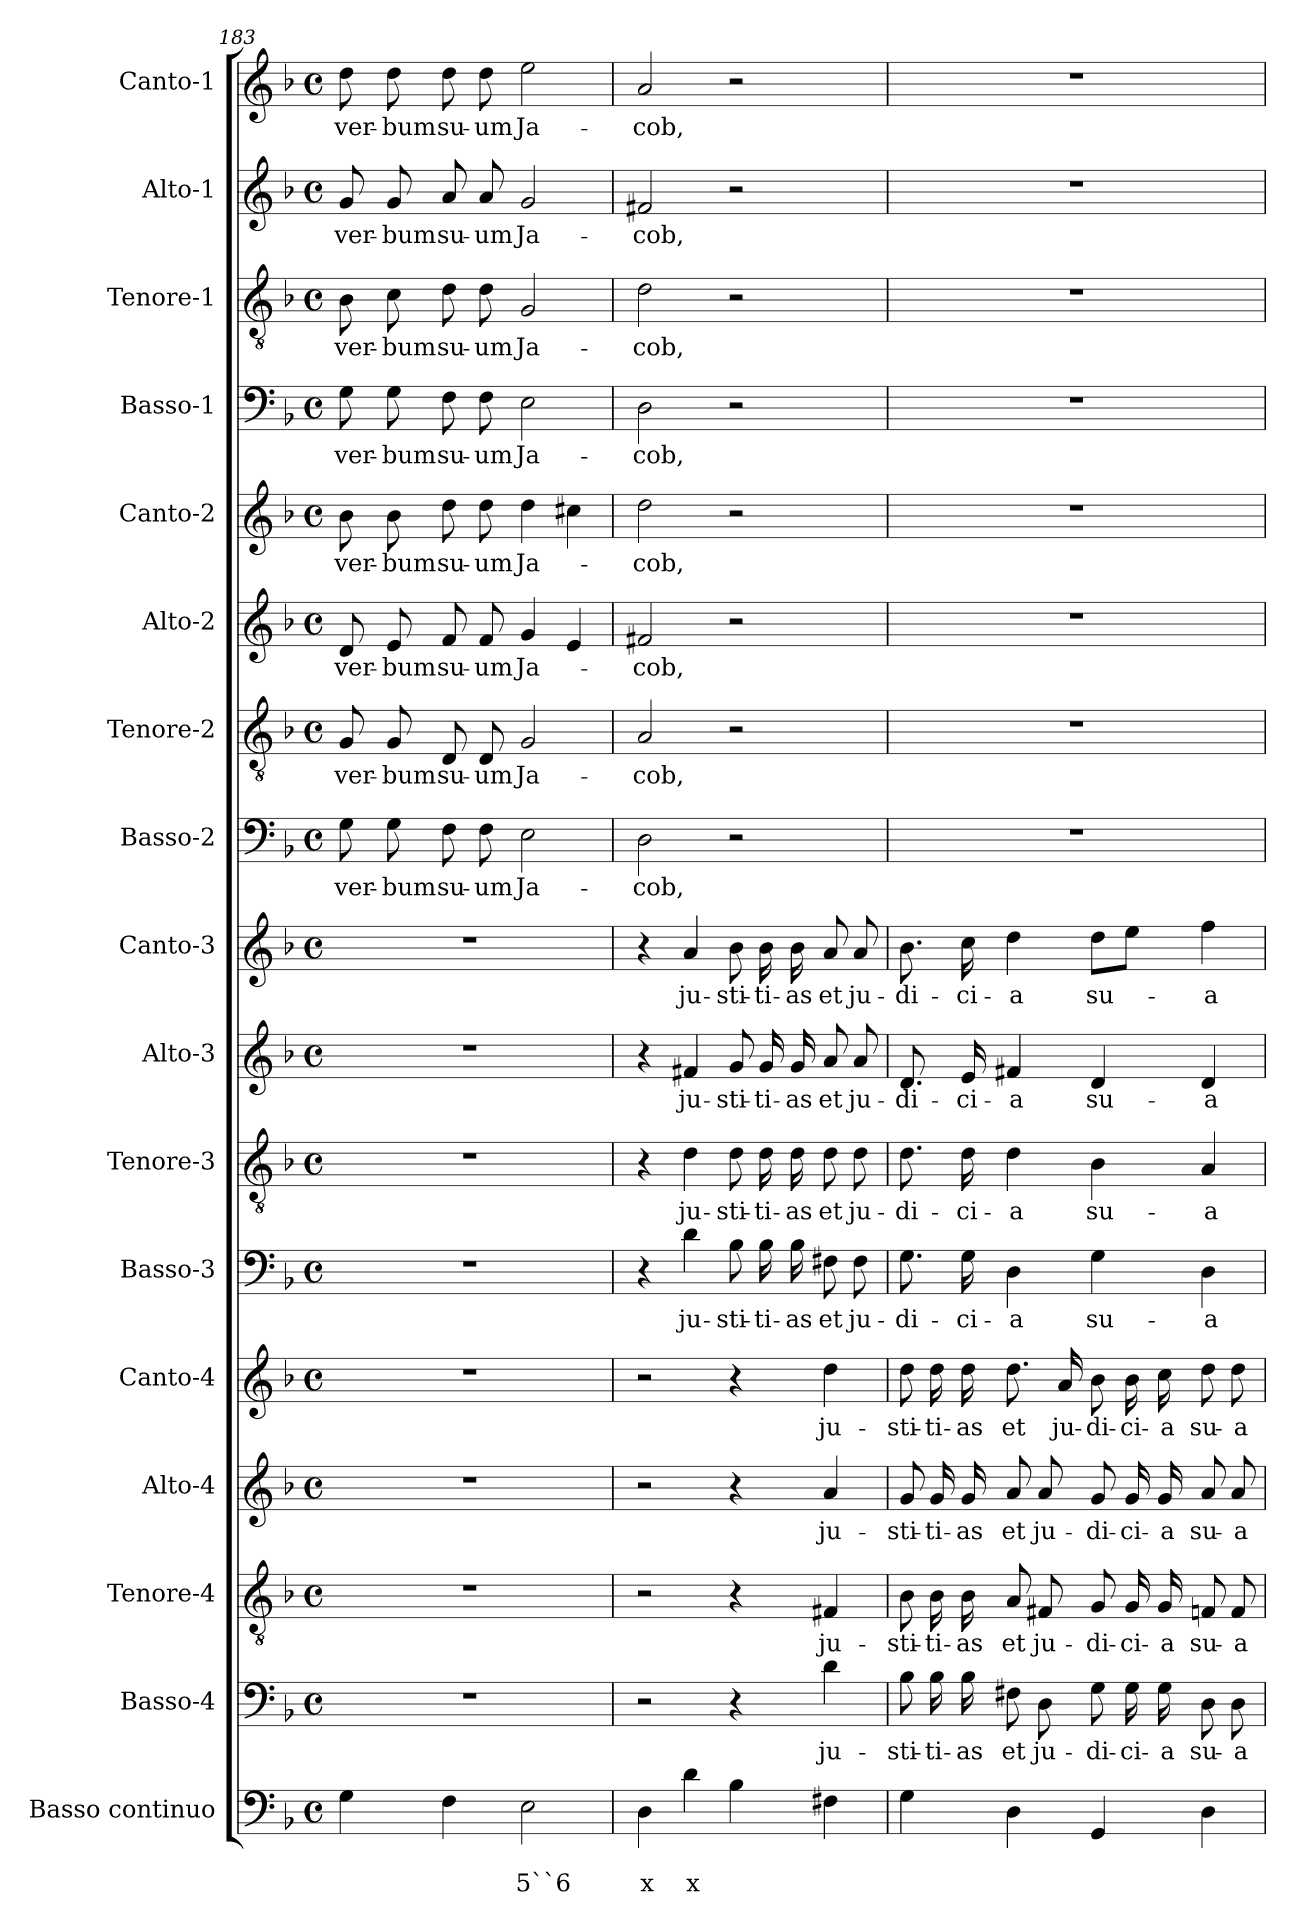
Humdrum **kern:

**kern	**text	**text	**kern	**text	**kern	**text	**kern	**text	**kern	**text	**kern	**text	**kern	**text	**kern	**text	**kern	**text	**kern	**text	**kern	**text	**kern	**text	**kern	**text	**kern	**text	**kern	**text	**kern	**text	**kern	**text
*part17	*part17	*part17	*part16	*part16	*part15	*part15	*part14	*part14	*part13	*part13	*part12	*part12	*part11	*part11	*part10	*part10	*part9	*part9	*part8	*part8	*part7	*part7	*part6	*part6	*part5	*part5	*part4	*part4	*part3	*part3	*part2	*part2	*part1	*part1
*staff17	*staff17	*staff17	*staff16	*staff16	*staff15	*staff15	*staff14	*staff14	*staff13	*staff13	*staff12	*staff12	*staff11	*staff11	*staff10	*staff10	*staff9	*staff9	*staff8	*staff8	*staff7	*staff7	*staff6	*staff6	*staff5	*staff5	*staff4	*staff4	*staff3	*staff3	*staff2	*staff2	*staff1	*staff1
*I"Basso continuo	*	*	*I"Basso-4	*	*I"Tenore-4	*	*I"Alto-4	*	*I"Canto-4	*	*I"Basso-3	*	*I"Tenore-3	*	*I"Alto-3	*	*I"Canto-3	*	*I"Basso-2	*	*I"Tenore-2	*	*I"Alto-2	*	*I"Canto-2	*	*I"Basso-1	*	*I"Tenore-1	*	*I"Alto-1	*	*I"Canto-1	*
*I'BC	*	*	*I'B4	*	*I'T4	*	*I'A4	*	*I'C4	*	*I'B3	*	*I'T3	*	*I'A3	*	*I'C3	*	*I'B2	*	*I'T2	*	*I'A2	*	*I'C2	*	*I'B1	*	*I'T1	*	*I'A1	*	*I'C1	*
*clefF4	*	*	*clefF4	*	*clefGv2	*	*clefG2	*	*clefG2	*	*clefF4	*	*clefGv2	*	*clefG2	*	*clefG2	*	*clefF4	*	*clefGv2	*	*clefG2	*	*clefG2	*	*clefF4	*	*clefGv2	*	*clefG2	*	*clefG2	*
*k[b-]	*	*	*k[b-]	*	*k[b-]	*	*k[b-]	*	*k[b-]	*	*k[b-]	*	*k[b-]	*	*k[b-]	*	*k[b-]	*	*k[b-]	*	*k[b-]	*	*k[b-]	*	*k[b-]	*	*k[b-]	*	*k[b-]	*	*k[b-]	*	*k[b-]	*
*F:	*	*	*F:	*	*F:	*	*F:	*	*F:	*	*F:	*	*F:	*	*F:	*	*F:	*	*F:	*	*F:	*	*F:	*	*F:	*	*F:	*	*F:	*	*F:	*	*F:	*
*M4/4	*	*	*M4/4	*	*M4/4	*	*M4/4	*	*M4/4	*	*M4/4	*	*M4/4	*	*M4/4	*	*M4/4	*	*M4/4	*	*M4/4	*	*M4/4	*	*M4/4	*	*M4/4	*	*M4/4	*	*M4/4	*	*M4/4	*
*met(c)	*	*	*met(c)	*	*met(c)	*	*met(c)	*	*met(c)	*	*met(c)	*	*met(c)	*	*met(c)	*	*met(c)	*	*met(c)	*	*met(c)	*	*met(c)	*	*met(c)	*	*met(c)	*	*met(c)	*	*met(c)	*	*met(c)	*
=183	=183	=183	=183	=183	=183	=183	=183	=183	=183	=183	=183	=183	=183	=183	=183	=183	=183	=183	=183	=183	=183	=183	=183	=183	=183	=183	=183	=183	=183	=183	=183	=183	=183	=183
!	!	!	!	!	!	!	!	!	!	!	!	!	!	!	!	!	!	!	!	!LO:LY:b	!	!	!	!	!	!	!	!	!	!	!	!	!	!
!	!	!	!	!	!	!	!	!	!	!	!	!	!	!	!	!	!	!	!	!	!	!LO:LY:b	!	!	!	!	!	!	!	!	!	!	!	!
!	!	!	!	!	!	!	!	!	!	!	!	!	!	!	!	!	!	!	!	!	!	!	!	!LO:LY:b	!	!	!	!	!	!	!	!	!	!
!	!	!	!	!	!	!	!	!	!	!	!	!	!	!	!	!	!	!	!	!	!	!	!	!	!	!LO:LY:b	!	!	!	!	!	!	!	!
!	!	!	!	!	!	!	!	!	!	!	!	!	!	!	!	!	!	!	!	!	!	!	!	!	!	!	!	!LO:LY:b	!	!	!	!	!	!
!	!	!	!	!	!	!	!	!	!	!	!	!	!	!	!	!	!	!	!	!	!	!	!	!	!	!	!	!	!	!LO:LY:b	!	!	!	!
!	!	!	!	!	!	!	!	!	!	!	!	!	!	!	!	!	!	!	!	!	!	!	!	!	!	!	!	!	!	!	!	!LO:LY:b	!	!
!	!	!	!	!	!	!	!	!	!	!	!	!	!	!	!	!	!	!	!	!	!	!	!	!	!	!	!	!	!	!	!	!	!	!LO:LY:b
4G\	.	.	1r	.	1r	.	1r	.	1r	.	1r	.	1r	.	1r	.	1r	.	8G\	ver-	8G/	ver-	8d/	ver-	8b-\	ver-	8G\	ver-	8B-\	ver-	8g/	ver-	8dd\	ver-
!	!	!	!	!	!	!	!	!	!	!	!	!	!	!	!	!	!	!	!	!LO:LY:b	!	!	!	!	!	!	!	!	!	!	!	!	!	!
!	!	!	!	!	!	!	!	!	!	!	!	!	!	!	!	!	!	!	!	!	!	!LO:LY:b	!	!	!	!	!	!	!	!	!	!	!	!
!	!	!	!	!	!	!	!	!	!	!	!	!	!	!	!	!	!	!	!	!	!	!	!	!LO:LY:b	!	!	!	!	!	!	!	!	!	!
!	!	!	!	!	!	!	!	!	!	!	!	!	!	!	!	!	!	!	!	!	!	!	!	!	!	!LO:LY:b	!	!	!	!	!	!	!	!
!	!	!	!	!	!	!	!	!	!	!	!	!	!	!	!	!	!	!	!	!	!	!	!	!	!	!	!	!LO:LY:b	!	!	!	!	!	!
!	!	!	!	!	!	!	!	!	!	!	!	!	!	!	!	!	!	!	!	!	!	!	!	!	!	!	!	!	!	!LO:LY:b	!	!	!	!
!	!	!	!	!	!	!	!	!	!	!	!	!	!	!	!	!	!	!	!	!	!	!	!	!	!	!	!	!	!	!	!	!LO:LY:b	!	!
!	!	!	!	!	!	!	!	!	!	!	!	!	!	!	!	!	!	!	!	!	!	!	!	!	!	!	!	!	!	!	!	!	!	!LO:LY:b
.	.	.	.	.	.	.	.	.	.	.	.	.	.	.	.	.	.	.	8G\	-bum	8G/	-bum	8e/	-bum	8b-\	-bum	8G\	-bum	8c\	-bum	8g/	-bum	8dd\	-bum
!	!	!	!	!	!	!	!	!	!	!	!	!	!	!	!	!	!	!	!	!LO:LY:b	!	!	!	!	!	!	!	!	!	!	!	!	!	!
!	!	!	!	!	!	!	!	!	!	!	!	!	!	!	!	!	!	!	!	!	!	!LO:LY:b	!	!	!	!	!	!	!	!	!	!	!	!
!	!	!	!	!	!	!	!	!	!	!	!	!	!	!	!	!	!	!	!	!	!	!	!	!LO:LY:b	!	!	!	!	!	!	!	!	!	!
!	!	!	!	!	!	!	!	!	!	!	!	!	!	!	!	!	!	!	!	!	!	!	!	!	!	!LO:LY:b	!	!	!	!	!	!	!	!
!	!	!	!	!	!	!	!	!	!	!	!	!	!	!	!	!	!	!	!	!	!	!	!	!	!	!	!	!LO:LY:b	!	!	!	!	!	!
!	!	!	!	!	!	!	!	!	!	!	!	!	!	!	!	!	!	!	!	!	!	!	!	!	!	!	!	!	!	!LO:LY:b	!	!	!	!
!	!	!	!	!	!	!	!	!	!	!	!	!	!	!	!	!	!	!	!	!	!	!	!	!	!	!	!	!	!	!	!	!LO:LY:b	!	!
!	!	!	!	!	!	!	!	!	!	!	!	!	!	!	!	!	!	!	!	!	!	!	!	!	!	!	!	!	!	!	!	!	!	!LO:LY:b
4F\	.	.	.	.	.	.	.	.	.	.	.	.	.	.	.	.	.	.	8F\	su-	8D/	su-	8f/	su-	8dd\	su-	8F\	su-	8d\	su-	8a/	su-	8dd\	su-
!	!	!	!	!	!	!	!	!	!	!	!	!	!	!	!	!	!	!	!	!LO:LY:b	!	!	!	!	!	!	!	!	!	!	!	!	!	!
!	!	!	!	!	!	!	!	!	!	!	!	!	!	!	!	!	!	!	!	!	!	!LO:LY:b	!	!	!	!	!	!	!	!	!	!	!	!
!	!	!	!	!	!	!	!	!	!	!	!	!	!	!	!	!	!	!	!	!	!	!	!	!LO:LY:b	!	!	!	!	!	!	!	!	!	!
!	!	!	!	!	!	!	!	!	!	!	!	!	!	!	!	!	!	!	!	!	!	!	!	!	!	!LO:LY:b	!	!	!	!	!	!	!	!
!	!	!	!	!	!	!	!	!	!	!	!	!	!	!	!	!	!	!	!	!	!	!	!	!	!	!	!	!LO:LY:b	!	!	!	!	!	!
!	!	!	!	!	!	!	!	!	!	!	!	!	!	!	!	!	!	!	!	!	!	!	!	!	!	!	!	!	!	!LO:LY:b	!	!	!	!
!	!	!	!	!	!	!	!	!	!	!	!	!	!	!	!	!	!	!	!	!	!	!	!	!	!	!	!	!	!	!	!	!LO:LY:b	!	!
!	!	!	!	!	!	!	!	!	!	!	!	!	!	!	!	!	!	!	!	!	!	!	!	!	!	!	!	!	!	!	!	!	!	!LO:LY:b
.	.	.	.	.	.	.	.	.	.	.	.	.	.	.	.	.	.	.	8F\	-um	8D/	-um	8f/	-um	8dd\	-um	8F\	-um	8d\	-um	8a/	-um	8dd\	-um
!	!	!LO:LY:b	!	!	!	!	!	!	!	!	!	!	!	!	!	!	!	!	!	!	!	!	!	!	!	!	!	!	!	!	!	!	!	!
!	!	!	!	!	!	!	!	!	!	!	!	!	!	!	!	!	!	!	!	!LO:LY:b	!	!	!	!	!	!	!	!	!	!	!	!	!	!
!	!	!	!	!	!	!	!	!	!	!	!	!	!	!	!	!	!	!	!	!	!	!LO:LY:b	!	!	!	!	!	!	!	!	!	!	!	!
!	!	!	!	!	!	!	!	!	!	!	!	!	!	!	!	!	!	!	!	!	!	!	!	!LO:LY:b	!	!	!	!	!	!	!	!	!	!
!	!	!	!	!	!	!	!	!	!	!	!	!	!	!	!	!	!	!	!	!	!	!	!	!	!	!LO:LY:b	!	!	!	!	!	!	!	!
!	!	!	!	!	!	!	!	!	!	!	!	!	!	!	!	!	!	!	!	!	!	!	!	!	!	!	!	!LO:LY:b	!	!	!	!	!	!
!	!	!	!	!	!	!	!	!	!	!	!	!	!	!	!	!	!	!	!	!	!	!	!	!	!	!	!	!	!	!LO:LY:b	!	!	!	!
!	!	!	!	!	!	!	!	!	!	!	!	!	!	!	!	!	!	!	!	!	!	!	!	!	!	!	!	!	!	!	!	!LO:LY:b	!	!
!	!	!	!	!	!	!	!	!	!	!	!	!	!	!	!	!	!	!	!	!	!	!	!	!	!	!	!	!	!	!	!	!	!	!LO:LY:b
2E\	.	5``6	.	.	.	.	.	.	.	.	.	.	.	.	.	.	.	.	2E\	Ja-	2G/	Ja-	4g/	Ja-	4dd\	Ja-	2E\	Ja-	2G/	Ja-	2g/	Ja-	2ee\	Ja-
.	.	.	.	.	.	.	.	.	.	.	.	.	.	.	.	.	.	.	.	.	.	.	4e/	.	4cc#X\	.	.	.	.	.	.	.	.	.
=184	=184	=184	=184	=184	=184	=184	=184	=184	=184	=184	=184	=184	=184	=184	=184	=184	=184	=184	=184	=184	=184	=184	=184	=184	=184	=184	=184	=184	=184	=184	=184	=184	=184	=184
!	!	!LO:LY:b	!	!	!	!	!	!	!	!	!	!	!	!	!	!	!	!	!	!	!	!	!	!	!	!	!	!	!	!	!	!	!	!
!	!	!	!	!	!	!	!	!	!	!	!	!	!	!	!	!	!	!	!	!LO:LY:b	!	!	!	!	!	!	!	!	!	!	!	!	!	!
!	!	!	!	!	!	!	!	!	!	!	!	!	!	!	!	!	!	!	!	!	!	!LO:LY:b	!	!	!	!	!	!	!	!	!	!	!	!
!	!	!	!	!	!	!	!	!	!	!	!	!	!	!	!	!	!	!	!	!	!	!	!	!LO:LY:b	!	!	!	!	!	!	!	!	!	!
!	!	!	!	!	!	!	!	!	!	!	!	!	!	!	!	!	!	!	!	!	!	!	!	!	!	!LO:LY:b	!	!	!	!	!	!	!	!
!	!	!	!	!	!	!	!	!	!	!	!	!	!	!	!	!	!	!	!	!	!	!	!	!	!	!	!	!LO:LY:b	!	!	!	!	!	!
!	!	!	!	!	!	!	!	!	!	!	!	!	!	!	!	!	!	!	!	!	!	!	!	!	!	!	!	!	!	!LO:LY:b	!	!	!	!
!	!	!	!	!	!	!	!	!	!	!	!	!	!	!	!	!	!	!	!	!	!	!	!	!	!	!	!	!	!	!	!	!LO:LY:b	!	!
!	!	!	!	!	!	!	!	!	!	!	!	!	!	!	!	!	!	!	!	!	!	!	!	!	!	!	!	!	!	!	!	!	!	!LO:LY:b
4D\	.	x	2r	.	2r	.	2r	.	2r	.	4r	.	4r	.	4r	.	4r	.	2D\	-cob,	2A/	-cob,	2f#X/	-cob,	2dd\	-cob,	2D\	-cob,	2d\	-cob,	2f#X/	-cob,	2a/	-cob,
!	!	!LO:LY:b	!	!	!	!	!	!	!	!	!	!	!	!	!	!	!	!	!	!	!	!	!	!	!	!	!	!	!	!	!	!	!	!
!	!	!	!	!	!	!	!	!	!	!	!	!LO:LY:b	!	!	!	!	!	!	!	!	!	!	!	!	!	!	!	!	!	!	!	!	!	!
!	!	!	!	!	!	!	!	!	!	!	!	!	!	!LO:LY:b	!	!	!	!	!	!	!	!	!	!	!	!	!	!	!	!	!	!	!	!
!	!	!	!	!	!	!	!	!	!	!	!	!	!	!	!	!LO:LY:b	!	!	!	!	!	!	!	!	!	!	!	!	!	!	!	!	!	!
!	!	!	!	!	!	!	!	!	!	!	!	!	!	!	!	!	!	!LO:LY:b	!	!	!	!	!	!	!	!	!	!	!	!	!	!	!	!
4d\	.	x	.	.	.	.	.	.	.	.	4d\	ju-	4d\	ju-	4f#X/	ju-	4a/	ju-	.	.	.	.	.	.	.	.	.	.	.	.	.	.	.	.
!	!	!	!	!	!	!	!	!	!	!	!	!LO:LY:b	!	!	!	!	!	!	!	!	!	!	!	!	!	!	!	!	!	!	!	!	!	!
!	!	!	!	!	!	!	!	!	!	!	!	!	!	!LO:LY:b	!	!	!	!	!	!	!	!	!	!	!	!	!	!	!	!	!	!	!	!
!	!	!	!	!	!	!	!	!	!	!	!	!	!	!	!	!LO:LY:b	!	!	!	!	!	!	!	!	!	!	!	!	!	!	!	!	!	!
!	!	!	!	!	!	!	!	!	!	!	!	!	!	!	!	!	!	!LO:LY:b	!	!	!	!	!	!	!	!	!	!	!	!	!	!	!	!
4B-\	.	.	4r	.	4r	.	4r	.	4r	.	8B-\	-sti-	8d\	-sti-	8g/	-sti-	8b-\	-sti-	2r	.	2r	.	2r	.	2r	.	2r	.	2r	.	2r	.	2r	.
!	!	!	!	!	!	!	!	!	!	!	!	!LO:LY:b	!	!	!	!	!	!	!	!	!	!	!	!	!	!	!	!	!	!	!	!	!	!
!	!	!	!	!	!	!	!	!	!	!	!	!	!	!LO:LY:b	!	!	!	!	!	!	!	!	!	!	!	!	!	!	!	!	!	!	!	!
!	!	!	!	!	!	!	!	!	!	!	!	!	!	!	!	!LO:LY:b	!	!	!	!	!	!	!	!	!	!	!	!	!	!	!	!	!	!
!	!	!	!	!	!	!	!	!	!	!	!	!	!	!	!	!	!	!LO:LY:b	!	!	!	!	!	!	!	!	!	!	!	!	!	!	!	!
.	.	.	.	.	.	.	.	.	.	.	16B-\	-ti-	16d\	-ti-	16g/	-ti-	16b-\	-ti-	.	.	.	.	.	.	.	.	.	.	.	.	.	.	.	.
!	!	!	!	!	!	!	!	!	!	!	!	!LO:LY:b	!	!	!	!	!	!	!	!	!	!	!	!	!	!	!	!	!	!	!	!	!	!
!	!	!	!	!	!	!	!	!	!	!	!	!	!	!LO:LY:b	!	!	!	!	!	!	!	!	!	!	!	!	!	!	!	!	!	!	!	!
!	!	!	!	!	!	!	!	!	!	!	!	!	!	!	!	!LO:LY:b	!	!	!	!	!	!	!	!	!	!	!	!	!	!	!	!	!	!
!	!	!	!	!	!	!	!	!	!	!	!	!	!	!	!	!	!	!LO:LY:b	!	!	!	!	!	!	!	!	!	!	!	!	!	!	!	!
.	.	.	.	.	.	.	.	.	.	.	16B-\	-as	16d\	-as	16g/	-as	16b-\	-as	.	.	.	.	.	.	.	.	.	.	.	.	.	.	.	.
!	!	!	!	!LO:LY:b	!	!	!	!	!	!	!	!	!	!	!	!	!	!	!	!	!	!	!	!	!	!	!	!	!	!	!	!	!	!
!	!	!	!	!	!	!LO:LY:b	!	!	!	!	!	!	!	!	!	!	!	!	!	!	!	!	!	!	!	!	!	!	!	!	!	!	!	!
!	!	!	!	!	!	!	!	!LO:LY:b	!	!	!	!	!	!	!	!	!	!	!	!	!	!	!	!	!	!	!	!	!	!	!	!	!	!
!	!	!	!	!	!	!	!	!	!	!LO:LY:b	!	!	!	!	!	!	!	!	!	!	!	!	!	!	!	!	!	!	!	!	!	!	!	!
!	!	!	!	!	!	!	!	!	!	!	!	!LO:LY:b	!	!	!	!	!	!	!	!	!	!	!	!	!	!	!	!	!	!	!	!	!	!
!	!	!	!	!	!	!	!	!	!	!	!	!	!	!LO:LY:b	!	!	!	!	!	!	!	!	!	!	!	!	!	!	!	!	!	!	!	!
!	!	!	!	!	!	!	!	!	!	!	!	!	!	!	!	!LO:LY:b	!	!	!	!	!	!	!	!	!	!	!	!	!	!	!	!	!	!
!	!	!	!	!	!	!	!	!	!	!	!	!	!	!	!	!	!	!LO:LY:b	!	!	!	!	!	!	!	!	!	!	!	!	!	!	!	!
4F#X\	.	.	4d\	ju-	4F#X/	ju-	4a/	ju-	4dd\	ju-	8F#X\	et	8d\	et	8a/	et	8a/	et	.	.	.	.	.	.	.	.	.	.	.	.	.	.	.	.
!	!	!	!	!	!	!	!	!	!	!	!	!LO:LY:b	!	!	!	!	!	!	!	!	!	!	!	!	!	!	!	!	!	!	!	!	!	!
!	!	!	!	!	!	!	!	!	!	!	!	!	!	!LO:LY:b	!	!	!	!	!	!	!	!	!	!	!	!	!	!	!	!	!	!	!	!
!	!	!	!	!	!	!	!	!	!	!	!	!	!	!	!	!LO:LY:b	!	!	!	!	!	!	!	!	!	!	!	!	!	!	!	!	!	!
!	!	!	!	!	!	!	!	!	!	!	!	!	!	!	!	!	!	!LO:LY:b	!	!	!	!	!	!	!	!	!	!	!	!	!	!	!	!
.	.	.	.	.	.	.	.	.	.	.	8F#\	ju-	8d\	ju-	8a/	ju-	8a/	ju-	.	.	.	.	.	.	.	.	.	.	.	.	.	.	.	.
=185	=185	=185	=185	=185	=185	=185	=185	=185	=185	=185	=185	=185	=185	=185	=185	=185	=185	=185	=185	=185	=185	=185	=185	=185	=185	=185	=185	=185	=185	=185	=185	=185	=185	=185
!	!	!	!	!LO:LY:b	!	!	!	!	!	!	!	!	!	!	!	!	!	!	!	!	!	!	!	!	!	!	!	!	!	!	!	!	!	!
!	!	!	!	!	!	!LO:LY:b	!	!	!	!	!	!	!	!	!	!	!	!	!	!	!	!	!	!	!	!	!	!	!	!	!	!	!	!
!	!	!	!	!	!	!	!	!LO:LY:b	!	!	!	!	!	!	!	!	!	!	!	!	!	!	!	!	!	!	!	!	!	!	!	!	!	!
!	!	!	!	!	!	!	!	!	!	!LO:LY:b	!	!	!	!	!	!	!	!	!	!	!	!	!	!	!	!	!	!	!	!	!	!	!	!
!	!	!	!	!	!	!	!	!	!	!	!	!LO:LY:b	!	!	!	!	!	!	!	!	!	!	!	!	!	!	!	!	!	!	!	!	!	!
!	!	!	!	!	!	!	!	!	!	!	!	!	!	!LO:LY:b	!	!	!	!	!	!	!	!	!	!	!	!	!	!	!	!	!	!	!	!
!	!	!	!	!	!	!	!	!	!	!	!	!	!	!	!	!LO:LY:b	!	!	!	!	!	!	!	!	!	!	!	!	!	!	!	!	!	!
!	!	!	!	!	!	!	!	!	!	!	!	!	!	!	!	!	!	!LO:LY:b	!	!	!	!	!	!	!	!	!	!	!	!	!	!	!	!
4G\	.	.	8B-\	-sti-	8B-\	-sti-	8g/	-sti-	8dd\	-sti-	8.G\	-di-	8.d\	-di-	8.d/	-di-	8.b-\	-di-	1r	.	1r	.	1r	.	1r	.	1r	.	1r	.	1r	.	1r	.
!	!	!	!	!LO:LY:b	!	!	!	!	!	!	!	!	!	!	!	!	!	!	!	!	!	!	!	!	!	!	!	!	!	!	!	!	!	!
!	!	!	!	!	!	!LO:LY:b	!	!	!	!	!	!	!	!	!	!	!	!	!	!	!	!	!	!	!	!	!	!	!	!	!	!	!	!
!	!	!	!	!	!	!	!	!LO:LY:b	!	!	!	!	!	!	!	!	!	!	!	!	!	!	!	!	!	!	!	!	!	!	!	!	!	!
!	!	!	!	!	!	!	!	!	!	!LO:LY:b	!	!	!	!	!	!	!	!	!	!	!	!	!	!	!	!	!	!	!	!	!	!	!	!
.	.	.	16B-\	-ti-	16B-\	-ti-	16g/	-ti-	16dd\	-ti-	.	.	.	.	.	.	.	.	.	.	.	.	.	.	.	.	.	.	.	.	.	.	.	.
!	!	!	!	!LO:LY:b	!	!	!	!	!	!	!	!	!	!	!	!	!	!	!	!	!	!	!	!	!	!	!	!	!	!	!	!	!	!
!	!	!	!	!	!	!LO:LY:b	!	!	!	!	!	!	!	!	!	!	!	!	!	!	!	!	!	!	!	!	!	!	!	!	!	!	!	!
!	!	!	!	!	!	!	!	!LO:LY:b	!	!	!	!	!	!	!	!	!	!	!	!	!	!	!	!	!	!	!	!	!	!	!	!	!	!
!	!	!	!	!	!	!	!	!	!	!LO:LY:b	!	!	!	!	!	!	!	!	!	!	!	!	!	!	!	!	!	!	!	!	!	!	!	!
!	!	!	!	!	!	!	!	!	!	!	!	!LO:LY:b	!	!	!	!	!	!	!	!	!	!	!	!	!	!	!	!	!	!	!	!	!	!
!	!	!	!	!	!	!	!	!	!	!	!	!	!	!LO:LY:b	!	!	!	!	!	!	!	!	!	!	!	!	!	!	!	!	!	!	!	!
!	!	!	!	!	!	!	!	!	!	!	!	!	!	!	!	!LO:LY:b	!	!	!	!	!	!	!	!	!	!	!	!	!	!	!	!	!	!
!	!	!	!	!	!	!	!	!	!	!	!	!	!	!	!	!	!	!LO:LY:b	!	!	!	!	!	!	!	!	!	!	!	!	!	!	!	!
.	.	.	16B-\	-as	16B-\	-as	16g/	-as	16dd\	-as	16G\	-ci-	16d\	-ci-	16e/	-ci-	16cc\	-ci-	.	.	.	.	.	.	.	.	.	.	.	.	.	.	.	.
!	!	!	!	!LO:LY:b	!	!	!	!	!	!	!	!	!	!	!	!	!	!	!	!	!	!	!	!	!	!	!	!	!	!	!	!	!	!
!	!	!	!	!	!	!LO:LY:b	!	!	!	!	!	!	!	!	!	!	!	!	!	!	!	!	!	!	!	!	!	!	!	!	!	!	!	!
!	!	!	!	!	!	!	!	!LO:LY:b	!	!	!	!	!	!	!	!	!	!	!	!	!	!	!	!	!	!	!	!	!	!	!	!	!	!
!	!	!	!	!	!	!	!	!	!	!LO:LY:b	!	!	!	!	!	!	!	!	!	!	!	!	!	!	!	!	!	!	!	!	!	!	!	!
!	!	!	!	!	!	!	!	!	!	!	!	!LO:LY:b	!	!	!	!	!	!	!	!	!	!	!	!	!	!	!	!	!	!	!	!	!	!
!	!	!	!	!	!	!	!	!	!	!	!	!	!	!LO:LY:b	!	!	!	!	!	!	!	!	!	!	!	!	!	!	!	!	!	!	!	!
!	!	!	!	!	!	!	!	!	!	!	!	!	!	!	!	!LO:LY:b	!	!	!	!	!	!	!	!	!	!	!	!	!	!	!	!	!	!
!	!	!	!	!	!	!	!	!	!	!	!	!	!	!	!	!	!	!LO:LY:b	!	!	!	!	!	!	!	!	!	!	!	!	!	!	!	!
4D\	.	.	8F#X\	et	8A/	et	8a/	et	8.dd\	et	4D\	-a	4d\	-a	4f#X/	-a	4dd\	-a	.	.	.	.	.	.	.	.	.	.	.	.	.	.	.	.
!	!	!	!	!LO:LY:b	!	!	!	!	!	!	!	!	!	!	!	!	!	!	!	!	!	!	!	!	!	!	!	!	!	!	!	!	!	!
!	!	!	!	!	!	!LO:LY:b	!	!	!	!	!	!	!	!	!	!	!	!	!	!	!	!	!	!	!	!	!	!	!	!	!	!	!	!
!	!	!	!	!	!	!	!	!LO:LY:b	!	!	!	!	!	!	!	!	!	!	!	!	!	!	!	!	!	!	!	!	!	!	!	!	!	!
.	.	.	8D\	ju-	8F#X/	ju-	8a/	ju-	.	.	.	.	.	.	.	.	.	.	.	.	.	.	.	.	.	.	.	.	.	.	.	.	.	.
!	!	!	!	!	!	!	!	!	!	!LO:LY:b	!	!	!	!	!	!	!	!	!	!	!	!	!	!	!	!	!	!	!	!	!	!	!	!
.	.	.	.	.	.	.	.	.	16a/	ju-	.	.	.	.	.	.	.	.	.	.	.	.	.	.	.	.	.	.	.	.	.	.	.	.
!	!	!	!	!LO:LY:b	!	!	!	!	!	!	!	!	!	!	!	!	!	!	!	!	!	!	!	!	!	!	!	!	!	!	!	!	!	!
!	!	!	!	!	!	!LO:LY:b	!	!	!	!	!	!	!	!	!	!	!	!	!	!	!	!	!	!	!	!	!	!	!	!	!	!	!	!
!	!	!	!	!	!	!	!	!LO:LY:b	!	!	!	!	!	!	!	!	!	!	!	!	!	!	!	!	!	!	!	!	!	!	!	!	!	!
!	!	!	!	!	!	!	!	!	!	!LO:LY:b	!	!	!	!	!	!	!	!	!	!	!	!	!	!	!	!	!	!	!	!	!	!	!	!
!	!	!	!	!	!	!	!	!	!	!	!	!LO:LY:b	!	!	!	!	!	!	!	!	!	!	!	!	!	!	!	!	!	!	!	!	!	!
!	!	!	!	!	!	!	!	!	!	!	!	!	!	!LO:LY:b	!	!	!	!	!	!	!	!	!	!	!	!	!	!	!	!	!	!	!	!
!	!	!	!	!	!	!	!	!	!	!	!	!	!	!	!	!LO:LY:b	!	!	!	!	!	!	!	!	!	!	!	!	!	!	!	!	!	!
!	!	!	!	!	!	!	!	!	!	!	!	!	!	!	!	!	!	!LO:LY:b	!	!	!	!	!	!	!	!	!	!	!	!	!	!	!	!
4GG/	.	.	8G\	-di-	8G/	-di-	8g/	-di-	8b-\	-di-	4G\	su-	4B-\	su-	4d/	su-	8dd\L	su-	.	.	.	.	.	.	.	.	.	.	.	.	.	.	.	.
!	!	!	!	!LO:LY:b	!	!	!	!	!	!	!	!	!	!	!	!	!	!	!	!	!	!	!	!	!	!	!	!	!	!	!	!	!	!
!	!	!	!	!	!	!LO:LY:b	!	!	!	!	!	!	!	!	!	!	!	!	!	!	!	!	!	!	!	!	!	!	!	!	!	!	!	!
!	!	!	!	!	!	!	!	!LO:LY:b	!	!	!	!	!	!	!	!	!	!	!	!	!	!	!	!	!	!	!	!	!	!	!	!	!	!
!	!	!	!	!	!	!	!	!	!	!LO:LY:b	!	!	!	!	!	!	!	!	!	!	!	!	!	!	!	!	!	!	!	!	!	!	!	!
.	.	.	16G\	-ci-	16G/	-ci-	16g/	-ci-	16b-\	-ci-	.	.	.	.	.	.	8ee\J	.	.	.	.	.	.	.	.	.	.	.	.	.	.	.	.	.
!	!	!	!	!LO:LY:b	!	!	!	!	!	!	!	!	!	!	!	!	!	!	!	!	!	!	!	!	!	!	!	!	!	!	!	!	!	!
!	!	!	!	!	!	!LO:LY:b	!	!	!	!	!	!	!	!	!	!	!	!	!	!	!	!	!	!	!	!	!	!	!	!	!	!	!	!
!	!	!	!	!	!	!	!	!LO:LY:b	!	!	!	!	!	!	!	!	!	!	!	!	!	!	!	!	!	!	!	!	!	!	!	!	!	!
!	!	!	!	!	!	!	!	!	!	!LO:LY:b	!	!	!	!	!	!	!	!	!	!	!	!	!	!	!	!	!	!	!	!	!	!	!	!
.	.	.	16G\	-a	16G/	-a	16g/	-a	16cc\	-a	.	.	.	.	.	.	.	.	.	.	.	.	.	.	.	.	.	.	.	.	.	.	.	.
!	!	!	!	!LO:LY:b	!	!	!	!	!	!	!	!	!	!	!	!	!	!	!	!	!	!	!	!	!	!	!	!	!	!	!	!	!	!
!	!	!	!	!	!	!LO:LY:b	!	!	!	!	!	!	!	!	!	!	!	!	!	!	!	!	!	!	!	!	!	!	!	!	!	!	!	!
!	!	!	!	!	!	!	!	!LO:LY:b	!	!	!	!	!	!	!	!	!	!	!	!	!	!	!	!	!	!	!	!	!	!	!	!	!	!
!	!	!	!	!	!	!	!	!	!	!LO:LY:b	!	!	!	!	!	!	!	!	!	!	!	!	!	!	!	!	!	!	!	!	!	!	!	!
!	!	!	!	!	!	!	!	!	!	!	!	!LO:LY:b	!	!	!	!	!	!	!	!	!	!	!	!	!	!	!	!	!	!	!	!	!	!
!	!	!	!	!	!	!	!	!	!	!	!	!	!	!LO:LY:b	!	!	!	!	!	!	!	!	!	!	!	!	!	!	!	!	!	!	!	!
!	!	!	!	!	!	!	!	!	!	!	!	!	!	!	!	!LO:LY:b	!	!	!	!	!	!	!	!	!	!	!	!	!	!	!	!	!	!
!	!	!	!	!	!	!	!	!	!	!	!	!	!	!	!	!	!	!LO:LY:b	!	!	!	!	!	!	!	!	!	!	!	!	!	!	!	!
4D\	.	.	8D\	su-	8Fn/	su-	8a/	su-	8dd\	su-	4D\	-a	4A/	-a	4d/	-a	4ff\	-a	.	.	.	.	.	.	.	.	.	.	.	.	.	.	.	.
!	!	!	!	!LO:LY:b	!	!	!	!	!	!	!	!	!	!	!	!	!	!	!	!	!	!	!	!	!	!	!	!	!	!	!	!	!	!
!	!	!	!	!	!	!LO:LY:b	!	!	!	!	!	!	!	!	!	!	!	!	!	!	!	!	!	!	!	!	!	!	!	!	!	!	!	!
!	!	!	!	!	!	!	!	!LO:LY:b	!	!	!	!	!	!	!	!	!	!	!	!	!	!	!	!	!	!	!	!	!	!	!	!	!	!
!	!	!	!	!	!	!	!	!	!	!LO:LY:b	!	!	!	!	!	!	!	!	!	!	!	!	!	!	!	!	!	!	!	!	!	!	!	!
.	.	.	8D\	-a	8F/	-a	8a/	-a	8dd\	-a	.	.	.	.	.	.	.	.	.	.	.	.	.	.	.	.	.	.	.	.	.	.	.	.
=	=	=	=	=	=	=	=	=	=	=	=	=	=	=	=	=	=	=	=	=	=	=	=	=	=	=	=	=	=	=	=	=	=	=
*-	*-	*-	*-	*-	*-	*-	*-	*-	*-	*-	*-	*-	*-	*-	*-	*-	*-	*-	*-	*-	*-	*-	*-	*-	*-	*-	*-	*-	*-	*-	*-	*-	*-	*-
